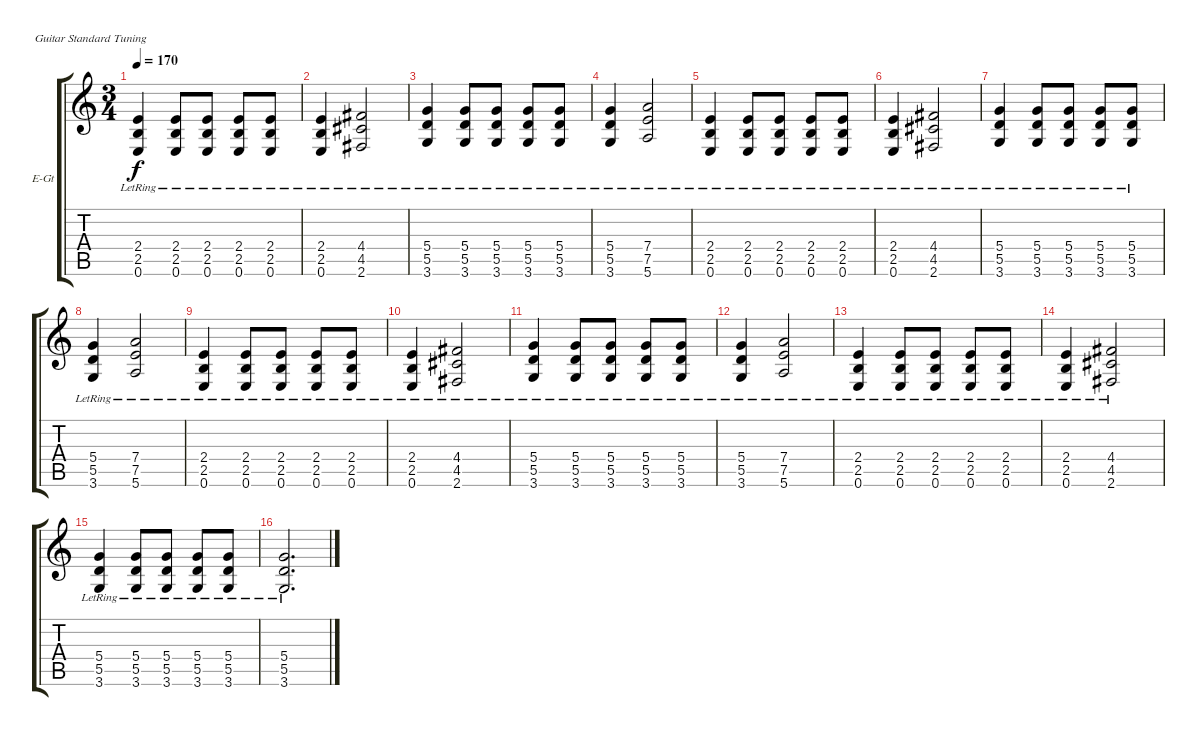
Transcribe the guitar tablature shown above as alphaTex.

\defaultSystemsLayout 4
\bracketExtendMode groupsimilarinstruments
\firstSystemTrackNameOrientation horizontal
\otherSystemsTrackNameOrientation horizontal
\track ("Second (Drive)" "E-Gt") {instrument distortionguitar}
\staff {score tabs}
\tuning (E4 B3 G3 D3 A2 E2)
\ts (3 4)
\tempo 170
\clef g2
\scale
0.333333
\ks c
(2.5{lr} 0.6{lr} 2.4{lr}).4{dy f} (2.5{lr} 0.6{lr} 2.4{lr}).8 (2.5{lr} 0.6{lr} 2.4{lr}).8 (2.5{lr} 0.6{lr} 2.4{lr}).8 (2.5{lr} 0.6{lr} 2.4{lr}).8 |
\scale
0.333333 (2.4{lr} 2.5{lr} 0.6{lr}).4 (4.4{lr} 4.5{lr} 2.6{lr}).2 |
\scale
0.333333 (5.4{lr} 5.5{lr} 3.6{lr}).4 (5.4{lr} 5.5{lr} 3.6{lr}).8 (5.4{lr} 5.5{lr} 3.6{lr}).8 (5.4{lr} 5.5{lr} 3.6{lr}).8 (5.4{lr} 5.5{lr} 3.6{lr}).8 |
\scale
0.333333 (5.4{lr} 3.6{lr} 5.5{lr}).4 (7.4{lr} 7.5{lr} 5.6{lr}).2 |
\scale
0.333333 (2.5{lr} 0.6{lr} 2.4{lr}).4 (2.5{lr} 0.6{lr} 2.4{lr}).8 (2.5{lr} 0.6{lr} 2.4{lr}).8 (2.5{lr} 0.6{lr} 2.4{lr}).8 (2.5{lr} 0.6{lr} 2.4{lr}).8 |
\scale
0.333333 (2.4{lr} 2.5{lr} 0.6{lr}).4 (4.4{lr} 4.5{lr} 2.6{lr}).2 |
\scale
0.333333 (5.4{lr} 5.5{lr} 3.6{lr}).4 (5.4{lr} 5.5{lr} 3.6{lr}).8 (5.4{lr} 5.5{lr} 3.6{lr}).8 (5.4{lr} 5.5{lr} 3.6{lr}).8 (5.4{lr} 5.5{lr} 3.6{lr}).8 |
\scale
0.333333 (5.4{lr} 3.6{lr} 5.5{lr}).4 (7.4{lr} 7.5{lr} 5.6{lr}).2 |
\scale
0.333333 (2.5{lr} 0.6{lr} 2.4{lr}).4 (2.5{lr} 0.6{lr} 2.4{lr}).8 (2.5{lr} 0.6{lr} 2.4{lr}).8 (2.5{lr} 0.6{lr} 2.4{lr}).8 (2.5{lr} 0.6{lr} 2.4{lr}).8 |
\scale
0.333333 (2.4{lr} 2.5{lr} 0.6{lr}).4 (4.4{lr} 4.5{lr} 2.6{lr}).2 |
\scale
0.333333 (5.4{lr} 5.5{lr} 3.6{lr}).4 (5.4{lr} 5.5{lr} 3.6{lr}).8 (5.4{lr} 5.5{lr} 3.6{lr}).8 (5.4{lr} 5.5{lr} 3.6{lr}).8 (5.4{lr} 5.5{lr} 3.6{lr}).8 |
\scale
0.333333 (5.4{lr} 3.6{lr} 5.5{lr}).4 (7.4{lr} 7.5{lr} 5.6{lr}).2 |
\scale
0.333333 (2.5{lr} 0.6{lr} 2.4{lr}).4 (2.5{lr} 0.6{lr} 2.4{lr}).8 (2.5{lr} 0.6{lr} 2.4{lr}).8 (2.5{lr} 0.6{lr} 2.4{lr}).8 (2.5{lr} 0.6{lr} 2.4{lr}).8 |
\scale
0.333333 (2.4{lr} 2.5{lr} 0.6{lr}).4 (4.4{lr} 4.5{lr} 2.6{lr}).2 |
\scale
0.333333 (5.4{lr} 5.5{lr} 3.6{lr}).4 (5.4{lr} 5.5{lr} 3.6{lr}).8 (5.4{lr} 5.5{lr} 3.6{lr}).8 (5.4{lr} 5.5{lr} 3.6{lr}).8 (5.4{lr} 5.5{lr} 3.6{lr}).8 |
\scale
0.333333 (5.4{lr} 3.6{lr} 5.5{lr}).2{d}
